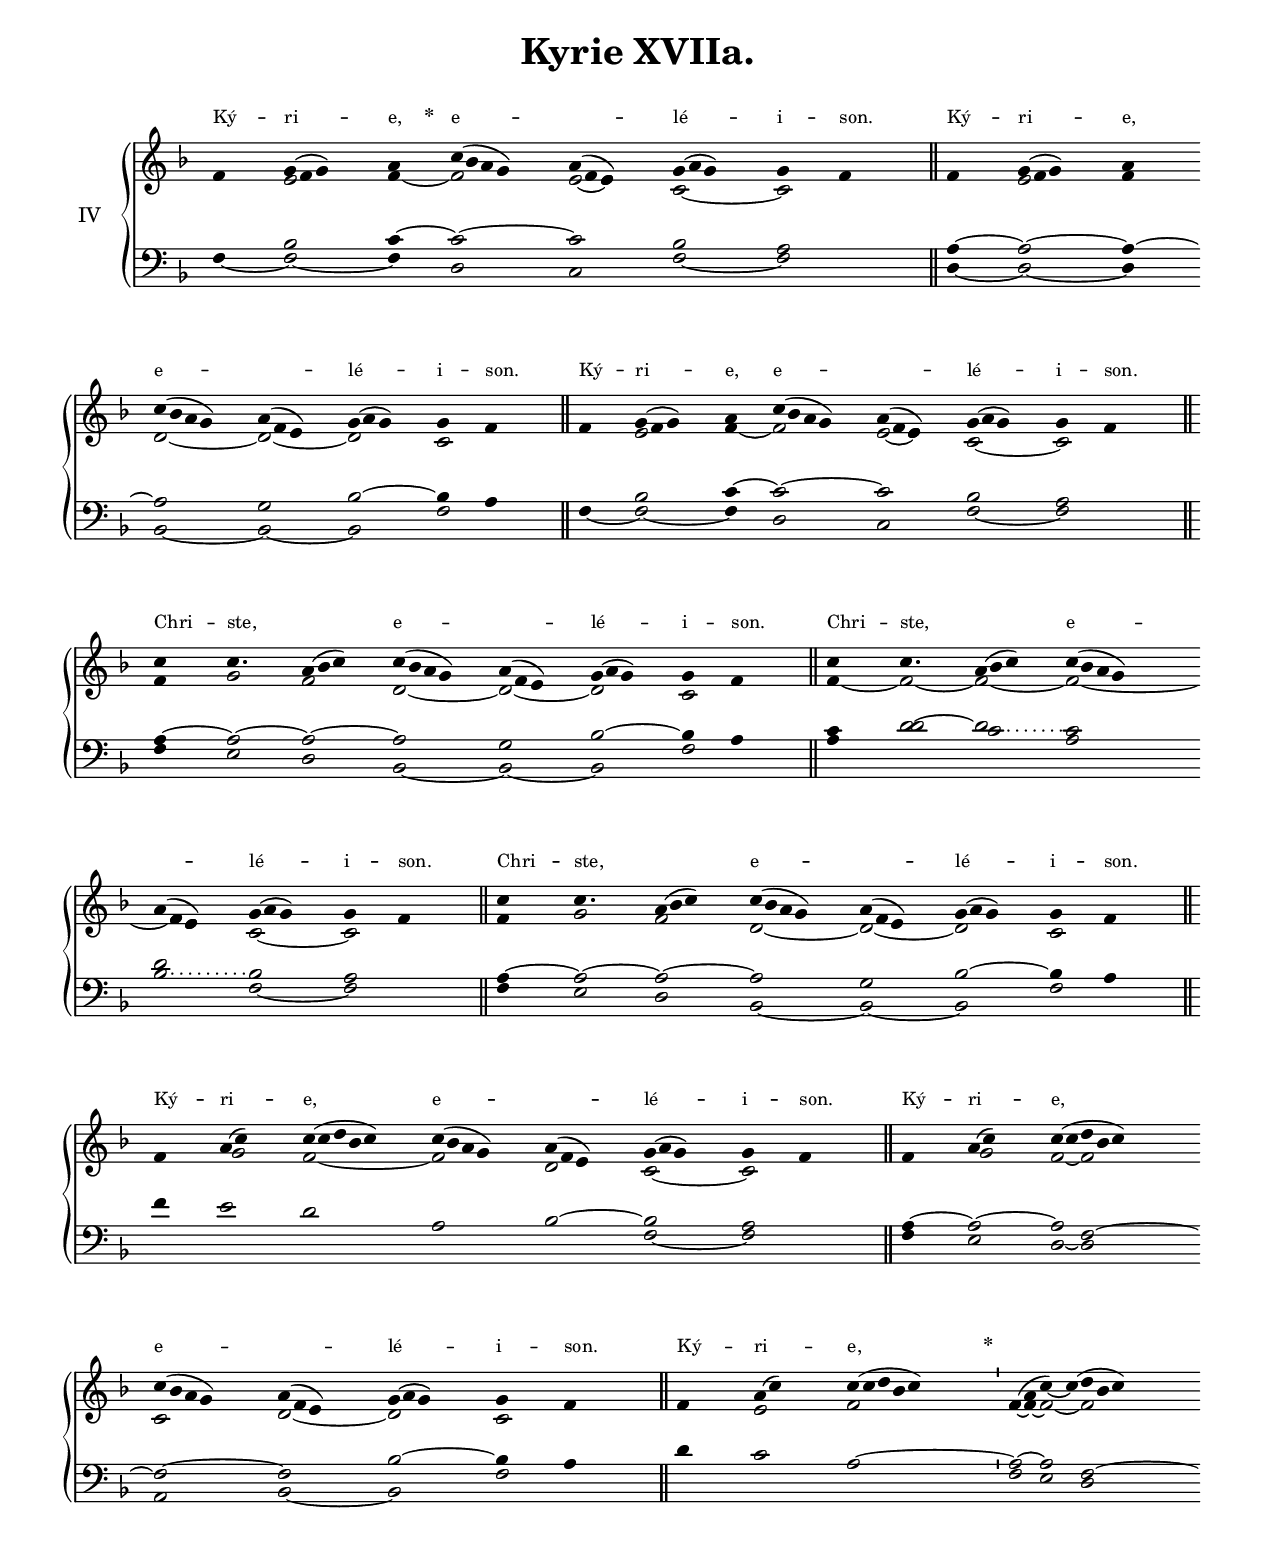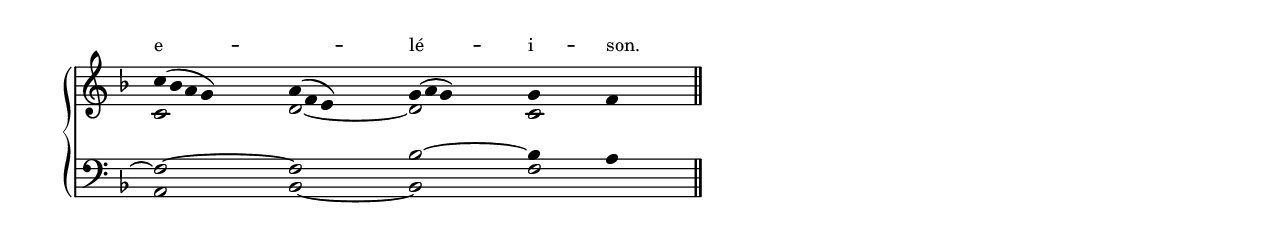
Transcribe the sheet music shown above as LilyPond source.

\version "2.18"
\include "gregorian.ly"
\include "noh2.ily"

%Page reference: page v.92
%(volume.page)

global = {
 \key f \major
 \cadenzaOn 
 \override Glissando #'thickness = #2.0
}

\header {
  title = \markup \center-column {"Kyrie XVIIa." \vspace #1 }
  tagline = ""
  composer = ""
}

\paper {
 #(include-special-characters)
  oddHeaderMarkup = \markup \fill-line {
    \line {}
    \center-column {
      \on-the-fly #first-page     " "
      \on-the-fly #not-first-page ""
    }
    \line { \on-the-fly #print-page-number-check-first \fromproperty #'page:page-number-string }
  }
  evenHeaderMarkup = \markup \fill-line {
    \line { \on-the-fly #print-page-number-check-first \fromproperty #'page:page-number-string }
    \center-column { "" }
    \line {}
  }
}

chantText = \lyricmode {
Ký -- ri -- e, 
\set stanza = " * " e -- _ lé -- i -- son. 
Ký -- ri -- e, e -- _ lé -- i -- son. 
Ký -- ri -- e, e -- _ lé -- i -- son. 
Chri -- ste, _ e -- _ lé -- i -- son. 
Chri -- ste, _ e -- _ lé -- i -- son. 
Chri -- ste, _ e -- _ lé -- i -- son. 
Ký -- ri -- e, e -- _ lé -- i -- son. 
Ký -- ri -- e, e -- _ lé -- i -- son. 
Ký -- ri -- e, 
\set stanza = " * " _ e -- _ lé -- i -- son. }

chantMusic = {
\tieDown   f'4 g'4 ( f'4 g'4) a'4   c''4 ( bes'4 a'4 g'4) a'4 ( f'4 e'4) g'4 ( a'4 g'4) g'4 f'4 \finalis
 f'4 g'4 ( f'4 g'4) a'4 \forceBreak
  c''4 ( bes'4 a'4 g'4) a'4 ( f'4 e'4) g'4 ( a'4 g'4) g'4 f'4 \finalis
 f'4 g'4 ( f'4 g'4) a'4  c''4 ( bes'4 a'4 g'4) a'4 ( f'4 e'4) g'4 ( a'4 g'4) g'4 f'4 \finalis
 \forceBreak
  c''4 c''4. a'4 ( bes'4 c''4)  c''4 ( bes'4 a'4 g'4) a'4 ( f'4 e'4) g'4 ( a'4 g'4) g'4 f'4 \finalis
  c''4 c''4. a'4 ( bes'4 c''4)  c''4 ( bes'4 a'4 g'4) \forceBreak
 a'4 ( f'4 e'4) g'4 ( a'4 g'4) g'4 f'4 \finalis
  c''4 c''4. a'4 ( bes'4 c''4)  c''4 ( bes'4 a'4 g'4) a'4 ( f'4 e'4) g'4 ( a'4 g'4) g'4 f'4 \finalis
 \forceBreak
 f'4 a'4 ( c''4)  c''4 ( c''4 d''4 bes'4 c''4)  c''4 ( bes'4 a'4 g'4) a'4 ( f'4 e'4) g'4 ( a'4 g'4) g'4 f'4 \finalis
 f'4 a'4 ( c''4)  c''4 ( c''4 d''4 bes'4 c''4) \forceBreak
  c''4 ( bes'4 a'4 g'4) a'4 ( f'4 e'4) g'4 ( a'4 g'4) g'4 f'4 \finalis
 f'4 a'4 ( c''4)  c''4 ( c''4 d''4 bes'4 c''4) \divisioMinima
  f'4 ( a'4 c''4) ~ c''4 ( d''4 bes'4 c''4) \forceBreak
  c''4 ( bes'4 a'4 g'4) a'4 ( f'4 e'4) g'4 ( a'4 g'4) g'4 f'4 \finalis

}

altoMusic = {
r4 e'2*3/2 f'4 ~ f'2*4/2 e'2 ~ e'4 c'2*3/2 ~ c'2 \finalis
r4 e'2*3/2 f'4 d'2*4/2 ~ d'2*3/2 ~ d'2*3/2 c'2 \finalis
r4 e'2*3/2 f'4 ~ f'2*4/2 e'2 ~ e'4 c'2*3/2 ~ c'2 \finalis
f'4 g'2*3/4 f'2*3/2 d'2*4/2 ~ d'2*3/2 ~ d'2*3/2 c'2
f'4 ~ f'2*3/4 ~ f'2*3/2 ~ \set tieWaitForNote = ##t f'2*2 ~ s4 f'4 \set tieWaitForNote = ##f e'4 c'2*3/2 ~ c'2
f'4 g'2*3/4 f'2*3/2 d'2*4/2 ~ d'2*3/2 ~ d'2*3/2 c'2 \finalis
r4 g'2 f'2*5/2 ~ f'2*4/2 d'2*3/2 c'2*3/2 ~ c'2 \finalis
r4 g'2 f'2 ~ f'2*3/2 c'2*4/2 d'2*3/2 ~ d'2*3/2 c'2 \finalis
r4 e'2 f'2*5/2 f'4 ~ f'4 ~ f'2 ~ f'2*3/2 c'2*4/2 d'2*3/2 ~ d'2*3/2 c'2 \finalis
}

tenorMusic = {
r4 bes2*3/2 c'4 ~ c'2*4/2 ~ c'2*3/2 bes2*3/2 a2 \finalis
a4 ~ a2*3/2 ~ a4 ~ a2*4/2 g2*3/2 bes2*3/2 ~ bes4 a4 \finalis
r4 bes2*3/2 c'4 ~ c'2*4/2 ~ c'2*3/2 bes2*3/2 a2 \finalis
a4 ~ a2*3/4 ~ a2*3/2 ~ a2*4/2 g2*3/2 bes2*3/2 ~ bes4 a4 \finalis
c'4 d'2*3/4 ~ d'2*3/2 c'2*4/2 d'2*3/2 bes2*3/2 a2 \finalis
a4 ~ a2*3/4 ~ a2*3/2 ~ a2*4/2 g2*3/2 bes2*3/2 ~ bes4 a4 \finalis
f'4 e'2 d'2*5/2 a2*4/2 bes2*3/2 ~ bes2*3/2 a2 \finalis
a4 ~ a2 ~ a2 f2*3/2 ~ f2*4/2 ~ f2*3/2 bes2*3/2 ~ bes4 a4 \finalis
d'4 c'2 a2*5/2 ~ \divisioMinima a2 ~ a2 f2*3/2 ~ f2*4/2 ~ f2*3/2 bes2*3/2 ~ bes4 a4 \finalis
}

bassMusic = {
f4 ~ f2*3/2 ~ f4 d2*4/2 c2*3/2 f2*3/2 ~ f2 \finalis
d4 ~ d2*3/2 ~ d4 bes,2*4/2 ~ bes,2*3/2 ~ bes,2*3/2 f2 \finalis
f4 ~ f2*3/2 ~ f4 d2*4/2 c2*3/2 f2*3/2 ~ f2 \finalis
f4 e2*3/4 d2*3/2 bes,2*4/2 ~ bes,2*3/2 ~ bes,2*3/2 f2 a4 \shiftRight d'2*3/4 c'2*3/2 a2*4/2 bes2*3/2 f2*3/2 ~ f2 f4 e2*3/4 d2*3/2 bes,2*4/2 ~ bes,2*3/2 ~ bes,2*3/2 f2 \finalis
r2*15/2 f2*3/2 ~ f2 \finalis
f4 e2 d2 ~ d2*3/2 a,2*4/2 bes,2*3/2 ~ bes,2*3/2 f2 \finalis
r2*8/2 f2 e2 d2*3/2 a,2*4/2 bes,2*3/2 ~ bes,2*3/2 f2 \finalis
}

voiceLines = {
\voiceLineStyle


s2*71/2
\allowVoiceLineBreak
\voiceLine "down" "down" c'2*3/2 c'2*1/2


s2*3/2
\allowVoiceLineBreak
\voiceLine "down" "down" bes2*3/2 bes2*1/2


}

\score{
  <<
    \new Lyrics
    \new GrandStaff <<
      \set GrandStaff.autoBeaming = ##f
      \set GrandStaff.instrumentName = \markup \center-column {
        "IV"
      }
      \new Staff = up <<
        \new Voice = "chant" {
          \voiceOne \global \chantMusic
        }
        \new Voice {
          \voiceTwo \global \altoMusic
        }
      >>

      \new Staff = down <<
        \clef bass
        \new Voice {
          \voiceOne \global \tenorMusic
        }
        \new Voice {
          \voiceTwo \global \bassMusic
        }
	\new Voice {
        \voiceThree \global \voiceLines
        }
      >>
    >>
    \context Lyrics {
      \lyricsto chant {
      \chantText
    }
    }
  >>
  \layout{
  }
  
}
